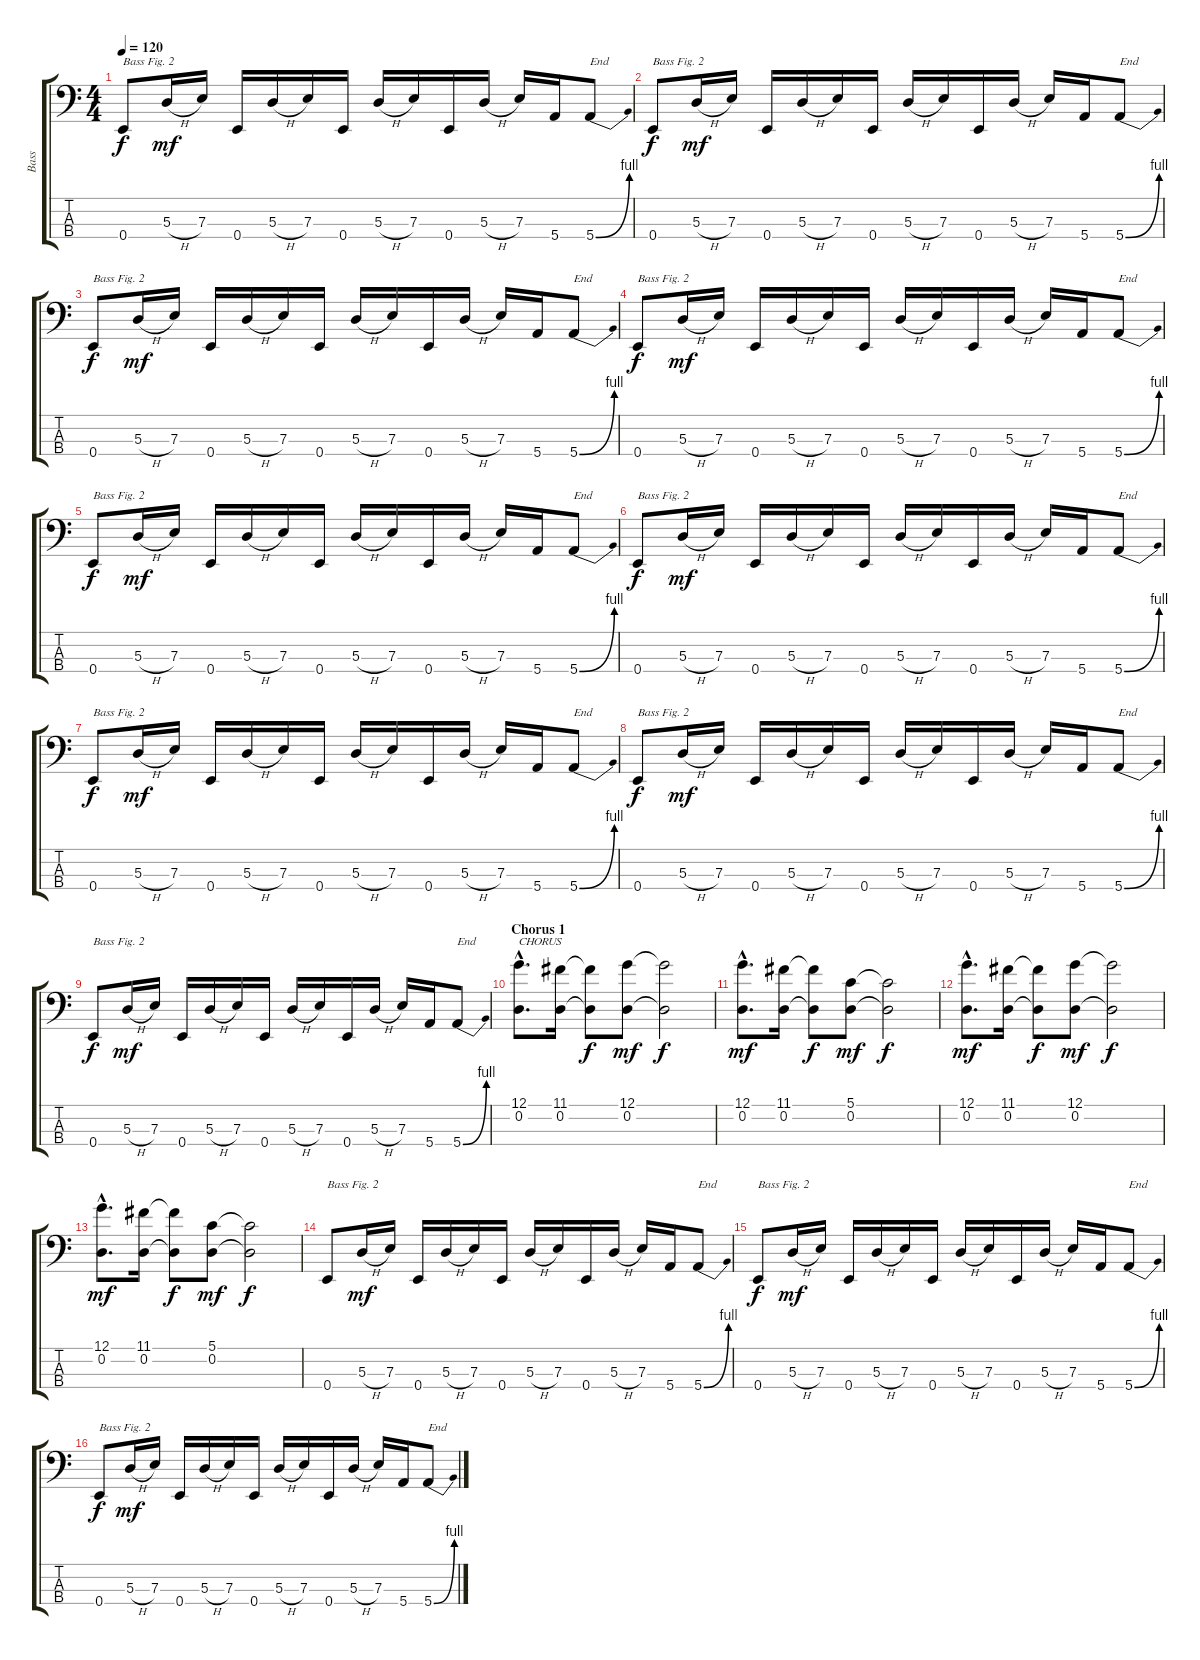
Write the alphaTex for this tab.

\track ("Bass" "Bass") {instrument electricbassfinger}
\staff {score tabs}
\tuning (G2 D2 A1 E1) {hide}
\ts (4 4)
\tempo 120
\clef f4
\ks c
0.4.8{txt "Bass Fig. 2" dy f} 5.3{h}.16{dy mf} 7.3.16 0.4.16 5.3{h}.16 7.3.16 0.4.16 5.3{h}.16 7.3.16 0.4.16 5.3{h}.16 7.3.16 5.4.16 5.4{be (bend 0 0 60 4)}.8{txt "End"} |
0.4.8{txt "Bass Fig. 2" dy f} 5.3{h}.16{dy mf} 7.3.16 0.4.16 5.3{h}.16 7.3.16 0.4.16 5.3{h}.16 7.3.16 0.4.16 5.3{h}.16 7.3.16 5.4.16 5.4{be (bend 0 0 60 4)}.8{txt "End"} |
0.4.8{txt "Bass Fig. 2" dy f} 5.3{h}.16{dy mf} 7.3.16 0.4.16 5.3{h}.16 7.3.16 0.4.16 5.3{h}.16 7.3.16 0.4.16 5.3{h}.16 7.3.16 5.4.16 5.4{be (bend 0 0 60 4)}.8{txt "End"} |
0.4.8{txt "Bass Fig. 2" dy f} 5.3{h}.16{dy mf} 7.3.16 0.4.16 5.3{h}.16 7.3.16 0.4.16 5.3{h}.16 7.3.16 0.4.16 5.3{h}.16 7.3.16 5.4.16 5.4{be (bend 0 0 60 4)}.8{txt "End"} |
0.4.8{txt "Bass Fig. 2" dy f} 5.3{h}.16{dy mf} 7.3.16 0.4.16 5.3{h}.16 7.3.16 0.4.16 5.3{h}.16 7.3.16 0.4.16 5.3{h}.16 7.3.16 5.4.16 5.4{be (bend 0 0 60 4)}.8{txt "End"} |
0.4.8{txt "Bass Fig. 2" dy f} 5.3{h}.16{dy mf} 7.3.16 0.4.16 5.3{h}.16 7.3.16 0.4.16 5.3{h}.16 7.3.16 0.4.16 5.3{h}.16 7.3.16 5.4.16 5.4{be (bend 0 0 60 4)}.8{txt "End"} |
0.4.8{txt "Bass Fig. 2" dy f} 5.3{h}.16{dy mf} 7.3.16 0.4.16 5.3{h}.16 7.3.16 0.4.16 5.3{h}.16 7.3.16 0.4.16 5.3{h}.16 7.3.16 5.4.16 5.4{be (bend 0 0 60 4)}.8{txt "End"} |
0.4.8{txt "Bass Fig. 2" dy f} 5.3{h}.16{dy mf} 7.3.16 0.4.16 5.3{h}.16 7.3.16 0.4.16 5.3{h}.16 7.3.16 0.4.16 5.3{h}.16 7.3.16 5.4.16 5.4{be (bend 0 0 60 4)}.8{txt "End"} |
0.4.8{txt "Bass Fig. 2" dy f} 5.3{h}.16{dy mf} 7.3.16 0.4.16 5.3{h}.16 7.3.16 0.4.16 5.3{h}.16 7.3.16 0.4.16 5.3{h}.16 7.3.16 5.4.16 5.4{be (bend 0 0 60 4)}.8{txt "End"} |
\section ("" "Chorus 1")
(12.1{hac} 0.2{hac}).8{d txt "CHORUS"} (11.1 0.2).16 (11.1{t} 0.2{t}).8{dy f} (12.1 0.2).8{dy mf} (12.1{t} 0.2{t}).2{dy f} |
(12.1{hac} 0.2{hac}).8{d dy mf} (11.1 0.2).16 (11.1{t} 0.2{t}).8{dy f} (5.1 0.2).8{dy mf} (5.1{t} 0.2{t}).2{dy f} |
(12.1{hac} 0.2{hac}).8{d dy mf} (11.1 0.2).16 (11.1{t} 0.2{t}).8{dy f} (12.1 0.2).8{dy mf} (12.1{t} 0.2{t}).2{dy f} |
(12.1{hac} 0.2{hac}).8{d dy mf} (11.1 0.2).16 (11.1{t} 0.2{t}).8{dy f} (5.1 0.2).8{dy mf} (5.1{t} 0.2{t}).2{dy f} |
0.4.8{txt "Bass Fig. 2"} 5.3{h}.16{dy mf} 7.3.16 0.4.16 5.3{h}.16 7.3.16 0.4.16 5.3{h}.16 7.3.16 0.4.16 5.3{h}.16 7.3.16 5.4.16 5.4{be (bend 0 0 60 4)}.8{txt "End"} |
0.4.8{txt "Bass Fig. 2" dy f} 5.3{h}.16{dy mf} 7.3.16 0.4.16 5.3{h}.16 7.3.16 0.4.16 5.3{h}.16 7.3.16 0.4.16 5.3{h}.16 7.3.16 5.4.16 5.4{be (bend 0 0 60 4)}.8{txt "End"} |
0.4.8{txt "Bass Fig. 2" dy f} 5.3{h}.16{dy mf} 7.3.16 0.4.16 5.3{h}.16 7.3.16 0.4.16 5.3{h}.16 7.3.16 0.4.16 5.3{h}.16 7.3.16 5.4.16 5.4{be (bend 0 0 60 4)}.8{txt "End"}
